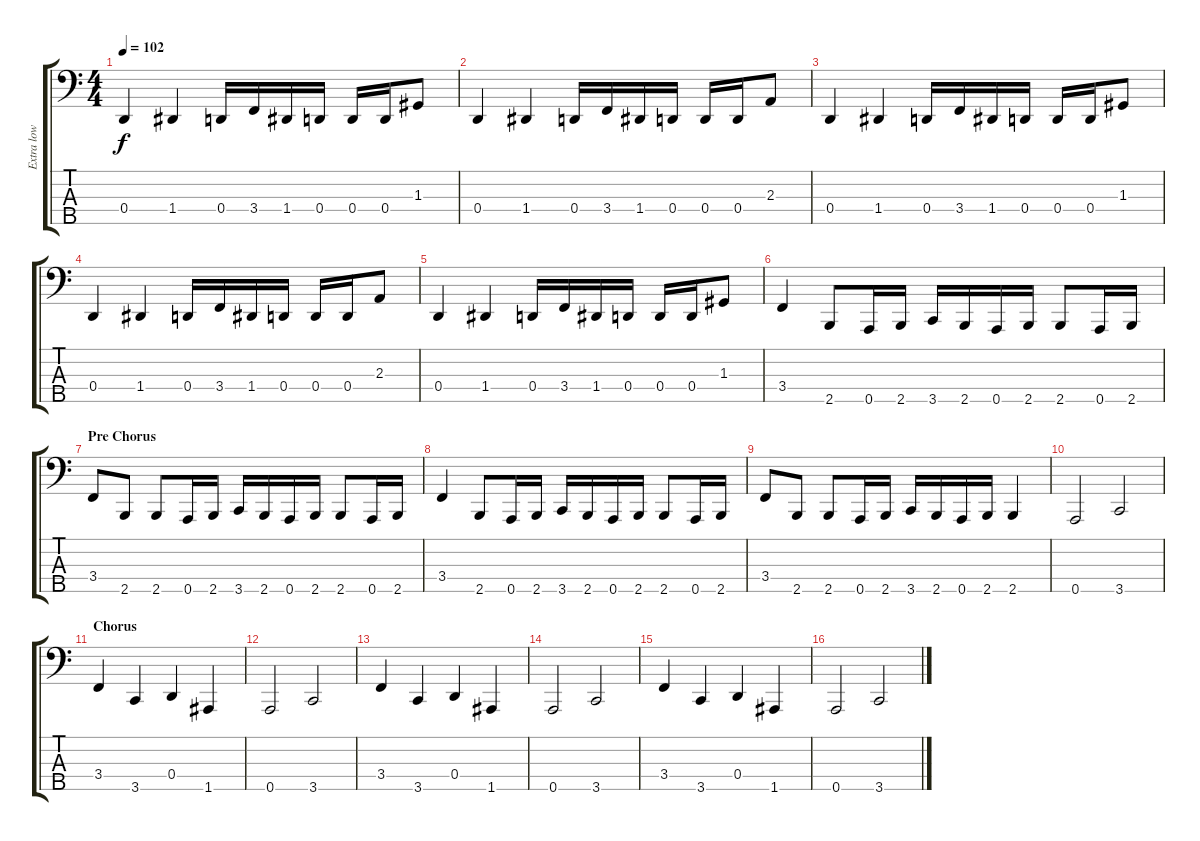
\track ("Extra low sound" "Extra low ") {instrument electricbassfinger}
\staff {score tabs}
\tuning (F2 C2 G1 D1 A0) {hide}
\ts (4 4)
\tempo 102
\clef f4
\ks c
0.4.4{dy f} 1.4.4 0.4.16 3.4.16 1.4.16 0.4.16 0.4.16 0.4.16 1.3.8 |
0.4.4 1.4.4 0.4.16 3.4.16 1.4.16 0.4.16 0.4.16 0.4.16 2.3.8 |
0.4.4 1.4.4 0.4.16 3.4.16 1.4.16 0.4.16 0.4.16 0.4.16 1.3.8 |
0.4.4 1.4.4 0.4.16 3.4.16 1.4.16 0.4.16 0.4.16 0.4.16 2.3.8 |
0.4.4 1.4.4 0.4.16 3.4.16 1.4.16 0.4.16 0.4.16 0.4.16 1.3.8 |
3.4.4 2.5.8 0.5.16 2.5.16 3.5.16 2.5.16 0.5.16 2.5.16 2.5.8 0.5.16 2.5.16 |
\section ("" "Pre Chorus")
3.4.8 2.5.8 2.5.8 0.5.16 2.5.16 3.5.16 2.5.16 0.5.16 2.5.16 2.5.8 0.5.16 2.5.16 |
3.4.4 2.5.8 0.5.16 2.5.16 3.5.16 2.5.16 0.5.16 2.5.16 2.5.8 0.5.16 2.5.16 |
3.4.8 2.5.8 2.5.8 0.5.16 2.5.16 3.5.16 2.5.16 0.5.16 2.5.16 2.5.4 |
0.5.2 3.5.2 |
\section ("" "Chorus")
3.4.4 3.5.4 0.4.4 1.5.4 |
0.5.2 3.5.2 |
3.4.4 3.5.4 0.4.4 1.5.4 |
0.5.2 3.5.2 |
3.4.4 3.5.4 0.4.4 1.5.4 |
0.5.2 3.5.2
